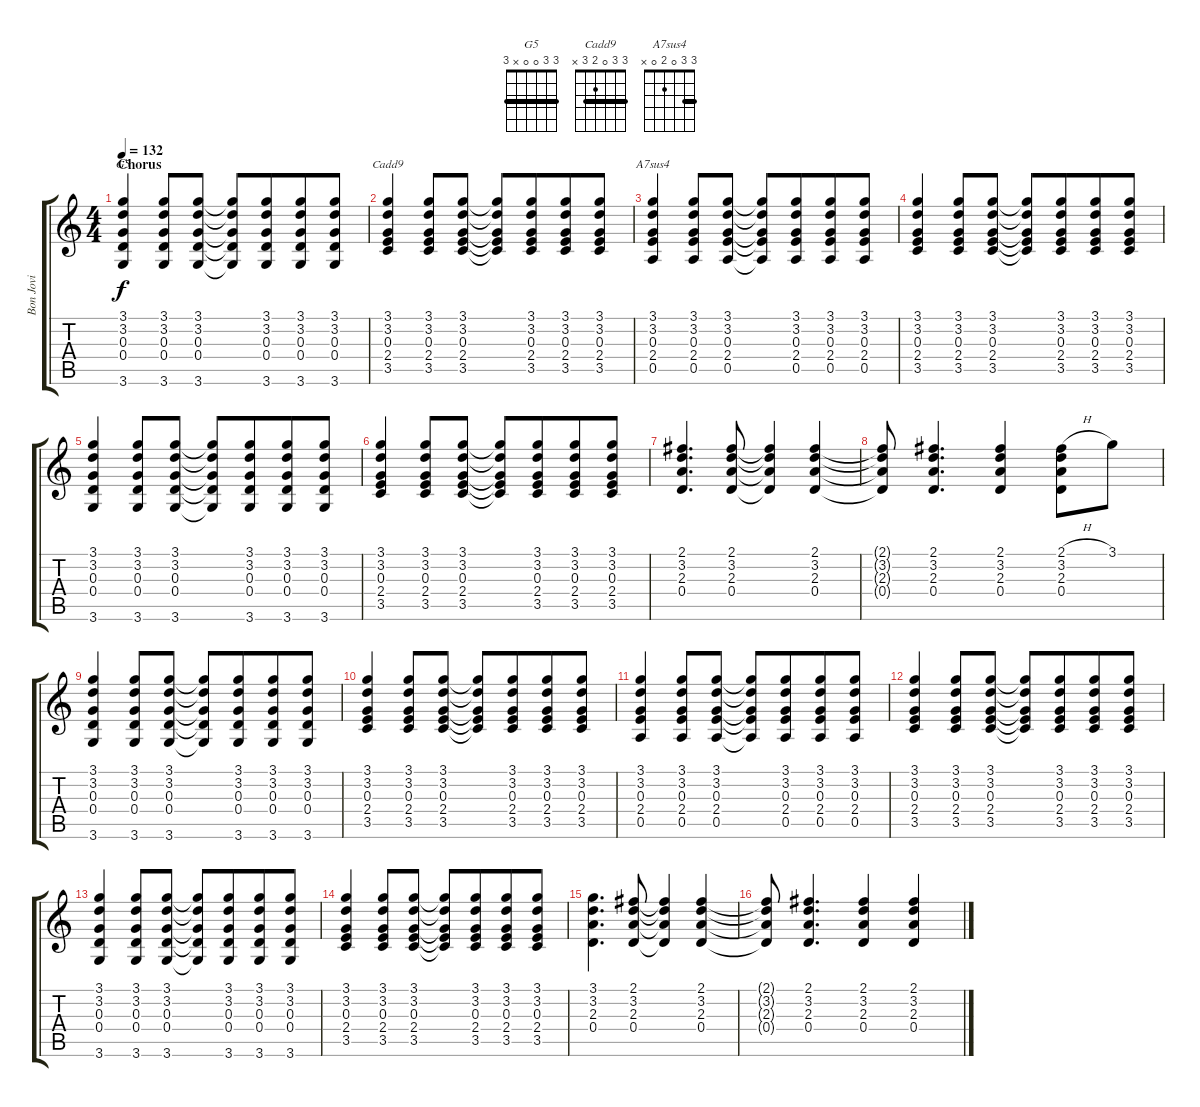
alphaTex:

\track ("Bon Jovi" "Bon Jovi") {instrument acousticguitarsteel}
\staff {score tabs}
\tuning (E4 B3 G3 D3 A2 E2) {hide}
\chord ("G5" 3 3 0 0 x 3) {barre 3}
\chord ("Cadd9" 3 3 0 2 3 x) {barre 3}
\chord ("A7sus4" 3 3 0 2 0 x) {barre 3}
\ts (4 4)
\section ("" "Chorus")
\tempo 132
\clef g2
\ks c
(3.1 3.2 0.3 0.4 3.6).4{ch "G5" dy f} (3.1 3.2 0.3 0.4 3.6).8 (3.1 3.2 0.3 0.4 3.6).8 (3.1{t} 3.2{t} 0.3{t} 0.4{t} 3.6{t}).8 (3.1 3.2 0.3 0.4 3.6).8{beam merge} (3.1 3.2 0.3 0.4 3.6).8 (3.1 3.2 0.3 0.4 3.6).8 |
(3.1 3.2 0.3 2.4 3.5).4{ch "Cadd9"} (3.1 3.2 0.3 2.4 3.5).8 (3.1 3.2 0.3 2.4 3.5).8 (3.1{t} 3.2{t} 0.3{t} 2.4{t} 3.5{t}).8 (3.1 3.2 0.3 2.4 3.5).8{beam merge} (3.1 3.2 0.3 2.4 3.5).8 (3.1 3.2 0.3 2.4 3.5).8 |
(3.1 3.2 0.3 2.4 0.5).4{ch "A7sus4"} (3.1 3.2 0.3 2.4 0.5).8 (3.1 3.2 0.3 2.4 0.5).8 (3.1{t} 3.2{t} 0.3{t} 2.4{t} 0.5{t}).8 (3.1 3.2 0.3 2.4 0.5).8{beam merge} (3.1 3.2 0.3 2.4 0.5).8 (3.1 3.2 0.3 2.4 0.5).8 |
(3.1 3.2 0.3 2.4 3.5).4 (3.1 3.2 0.3 2.4 3.5).8 (3.1 3.2 0.3 2.4 3.5).8 (3.1{t} 3.2{t} 0.3{t} 2.4{t} 3.5{t}).8 (3.1 3.2 0.3 2.4 3.5).8{beam merge} (3.1 3.2 0.3 2.4 3.5).8 (3.1 3.2 0.3 2.4 3.5).8 |
(3.1 3.2 0.3 0.4 3.6).4 (3.1 3.2 0.3 0.4 3.6).8 (3.1 3.2 0.3 0.4 3.6).8 (3.1{t} 3.2{t} 0.3{t} 0.4{t} 3.6{t}).8 (3.1 3.2 0.3 0.4 3.6).8{beam merge} (3.1 3.2 0.3 0.4 3.6).8 (3.1 3.2 0.3 0.4 3.6).8 |
(3.1 3.2 0.3 2.4 3.5).4 (3.1 3.2 0.3 2.4 3.5).8 (3.1 3.2 0.3 2.4 3.5).8 (3.1{t} 3.2{t} 0.3{t} 2.4{t} 3.5{t}).8 (3.1 3.2 0.3 2.4 3.5).8{beam merge} (3.1 3.2 0.3 2.4 3.5).8 (3.1 3.2 0.3 2.4 3.5).8 |
(2.1 3.2 2.3 0.4).4{d} (2.1 3.2 2.3 0.4).8 (2.1{t} 3.2{t} 2.3{t} 0.4{t}).4 (2.1 3.2 2.3 0.4).4 |
(2.1{t} 3.2{t} 2.3{t} 0.4{t}).8 (2.1 3.2 2.3 0.4).4{d} (2.1 3.2 2.3 0.4).4 (2.1{h} 3.2 2.3 0.4).8 3.1.8 |
(3.1 3.2 0.3 0.4 3.6).4 (3.1 3.2 0.3 0.4 3.6).8 (3.1 3.2 0.3 0.4 3.6).8 (3.1{t} 3.2{t} 0.3{t} 0.4{t} 3.6{t}).8 (3.1 3.2 0.3 0.4 3.6).8{beam merge} (3.1 3.2 0.3 0.4 3.6).8 (3.1 3.2 0.3 0.4 3.6).8 |
(3.1 3.2 0.3 2.4 3.5).4 (3.1 3.2 0.3 2.4 3.5).8 (3.1 3.2 0.3 2.4 3.5).8 (3.1{t} 3.2{t} 0.3{t} 2.4{t} 3.5{t}).8 (3.1 3.2 0.3 2.4 3.5).8{beam merge} (3.1 3.2 0.3 2.4 3.5).8 (3.1 3.2 0.3 2.4 3.5).8 |
(3.1 3.2 0.3 2.4 0.5).4 (3.1 3.2 0.3 2.4 0.5).8 (3.1 3.2 0.3 2.4 0.5).8 (3.1{t} 3.2{t} 0.3{t} 2.4{t} 0.5{t}).8 (3.1 3.2 0.3 2.4 0.5).8{beam merge} (3.1 3.2 0.3 2.4 0.5).8 (3.1 3.2 0.3 2.4 0.5).8 |
(3.1 3.2 0.3 2.4 3.5).4 (3.1 3.2 0.3 2.4 3.5).8 (3.1 3.2 0.3 2.4 3.5).8 (3.1{t} 3.2{t} 0.3{t} 2.4{t} 3.5{t}).8 (3.1 3.2 0.3 2.4 3.5).8{beam merge} (3.1 3.2 0.3 2.4 3.5).8 (3.1 3.2 0.3 2.4 3.5).8 |
(3.1 3.2 0.3 0.4 3.6).4 (3.1 3.2 0.3 0.4 3.6).8 (3.1 3.2 0.3 0.4 3.6).8 (3.1{t} 3.2{t} 0.3{t} 0.4{t} 3.6{t}).8 (3.1 3.2 0.3 0.4 3.6).8{beam merge} (3.1 3.2 0.3 0.4 3.6).8 (3.1 3.2 0.3 0.4 3.6).8 |
(3.1 3.2 0.3 2.4 3.5).4 (3.1 3.2 0.3 2.4 3.5).8 (3.1 3.2 0.3 2.4 3.5).8 (3.1{t} 3.2{t} 0.3{t} 2.4{t} 3.5{t}).8 (3.1 3.2 0.3 2.4 3.5).8{beam merge} (3.1 3.2 0.3 2.4 3.5).8 (3.1 3.2 0.3 2.4 3.5).8 |
(3.1 3.2 2.3 0.4).4{d} (2.1 3.2 2.3 0.4).8 (2.1{t} 3.2{t} 2.3{t} 0.4{t}).4 (2.1 3.2 2.3 0.4).4 |
(2.1{t} 3.2{t} 2.3{t} 0.4{t}).8 (2.1 3.2 2.3 0.4).4{d} (2.1 3.2 2.3 0.4).4 (2.1 3.2 2.3 0.4).4
